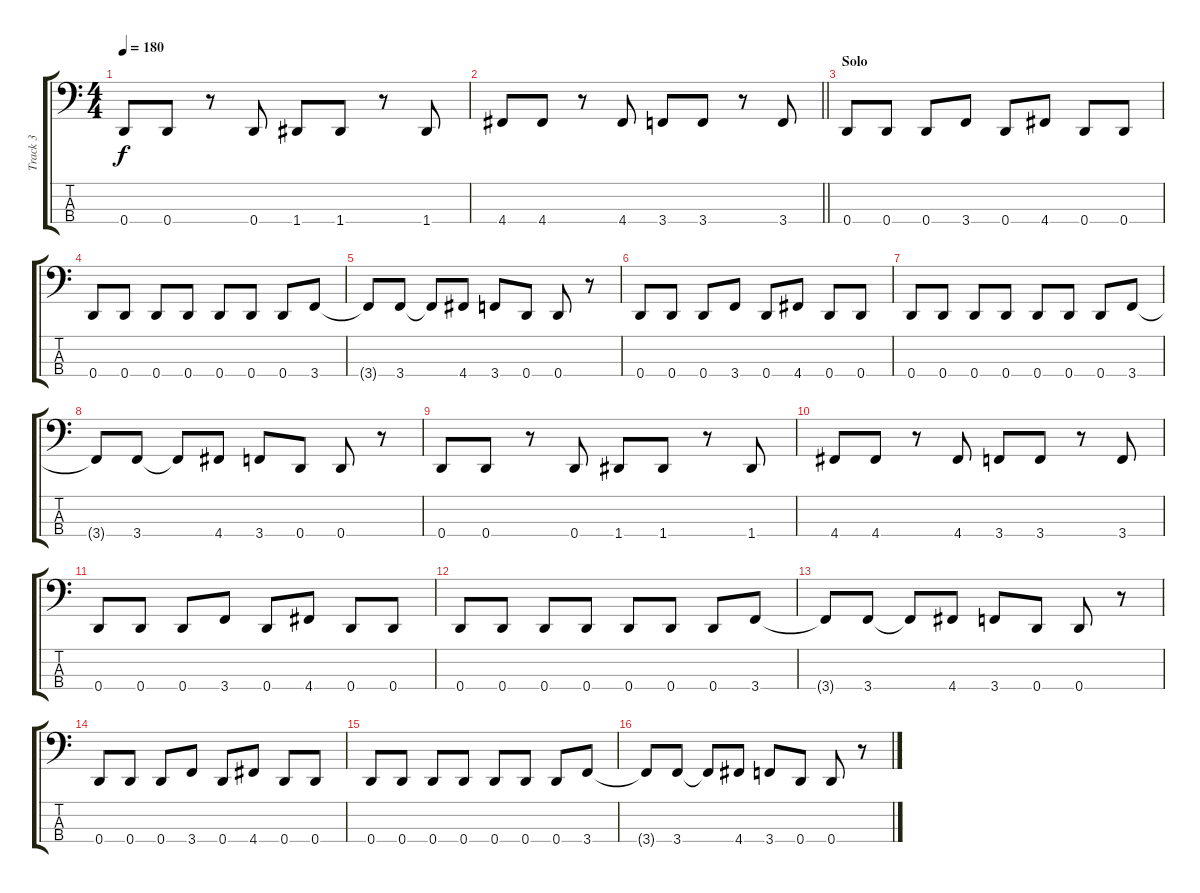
\track ("Track 3" "Track 3") {instrument electricbassfinger}
\staff {score tabs}
\tuning (G2 D2 A1 D1) {hide}
\ts (4 4)
\tempo 180
\clef f4
\ks c
0.4.8{dy f} 0.4.8 r.8 0.4.8 1.4.8 1.4.8 r.8 1.4.8 |
\barLineRight lightlight
4.4.8 4.4.8 r.8 4.4.8 3.4.8 3.4.8 r.8 3.4.8 |
\section ("" "Solo")
0.4.8 0.4.8 0.4.8 3.4.8 0.4.8 4.4.8 0.4.8 0.4.8 |
0.4.8 0.4.8 0.4.8 0.4.8 0.4.8 0.4.8 0.4.8 3.4.8 |
3.4{t}.8 3.4.8 3.4{t}.8 4.4.8 3.4.8 0.4.8 0.4.8 r.8 |
0.4.8 0.4.8 0.4.8 3.4.8 0.4.8 4.4.8 0.4.8 0.4.8 |
0.4.8 0.4.8 0.4.8 0.4.8 0.4.8 0.4.8 0.4.8 3.4.8 |
3.4{t}.8 3.4.8 3.4{t}.8 4.4.8 3.4.8 0.4.8 0.4.8 r.8 |
0.4.8 0.4.8 r.8 0.4.8 1.4.8 1.4.8 r.8 1.4.8 |
4.4.8 4.4.8 r.8 4.4.8 3.4.8 3.4.8 r.8 3.4.8 |
0.4.8 0.4.8 0.4.8 3.4.8 0.4.8 4.4.8 0.4.8 0.4.8 |
0.4.8 0.4.8 0.4.8 0.4.8 0.4.8 0.4.8 0.4.8 3.4.8 |
3.4{t}.8 3.4.8 3.4{t}.8 4.4.8 3.4.8 0.4.8 0.4.8 r.8 |
0.4.8 0.4.8 0.4.8 3.4.8 0.4.8 4.4.8 0.4.8 0.4.8 |
0.4.8 0.4.8 0.4.8 0.4.8 0.4.8 0.4.8 0.4.8 3.4.8 |
3.4{t}.8 3.4.8 3.4{t}.8 4.4.8 3.4.8 0.4.8 0.4.8 r.8
